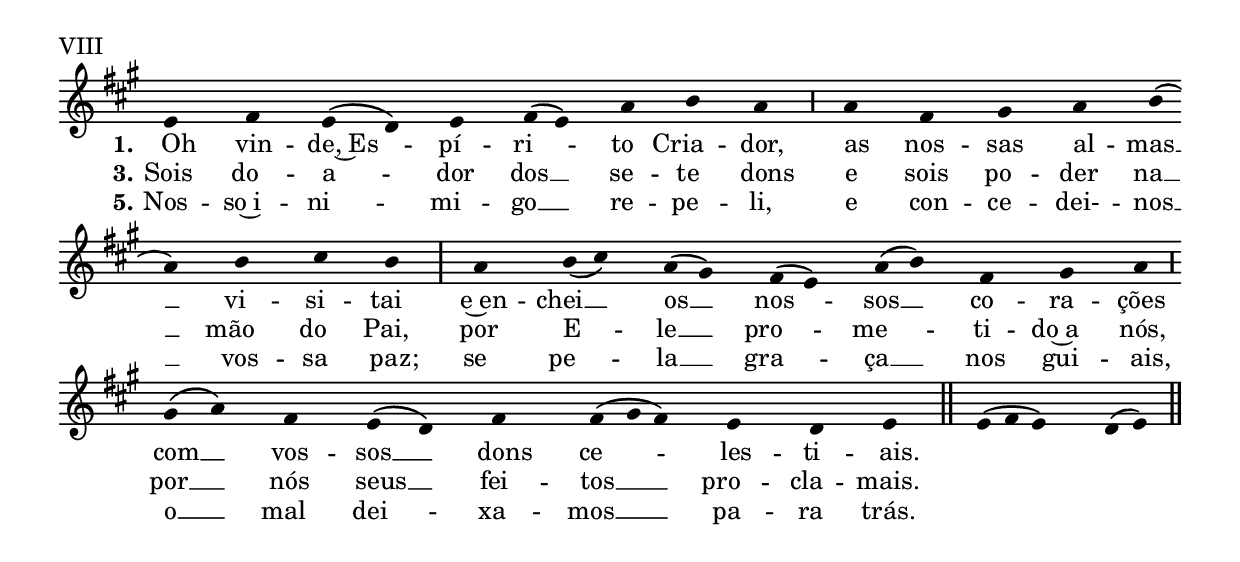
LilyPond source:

\version "2.24.1"

\include "gregorian.ly"
\include "../../../modules/lilypond/neums.ily"
\include "../../../modules/lilypond/spacing.ily"
\include "../../../modules/lilypond/layout.ily"
\include "../../../modules/lilypond/lyrics.ily"
\include "../../../modules/lilypond/symbols.ily"

hymnChant = \relative c'' {
  \AntiphonSignature
  \key c \major
  \C g a \CC g f \C g \CC a g \C c d c
  \divisioMaior
  \C c a b c \CC d c \C d e d
  \divisioMaxima
  c \CC d e \CC c b \CC a g \CC c d \C a b c
  \divisioMaior
  \CC b c \C a \CC g f \C a \CCC a b a \C g f g
  \finalis
  \CCC g a g \CC f g
  \finalis
}

hymnLyricsI = \lyricmode {
  \set stanza = "1."
  Oh vin -- de,~Es -- pí -- ri -- to Cria -- dor,
  as nos -- sas al -- mas __ vi -- si -- tai
  e~en -- chei __ os __ nos -- sos __ co -- ra -- ções
  com __ vos -- sos __ dons ce -- les -- ti -- ais.
}

hymnLyricsII = \lyricmode {
  \set stanza = "2."
  Vós sois cha -- ma -- do~o~In -- ter -- ces -- sor,
  do Deus ex -- cel -- so~o __ dom sem par,
  a fon -- te __ vi -- va,~o __ fo -- go,~o~a -- mor,
  a~un -- ção di -- vi -- na~e __ sa -- lu -- tar.
}

hymnLyricsIII = \lyricmode {
  \set stanza = "3."
  Sois do -- a -- dor dos __ se -- te dons
  e sois po -- der na __ mão do Pai,
  por E -- le __ pro -- me -- ti -- do~a nós,
  por __ nós seus __ fei -- tos __ pro -- cla -- mais.
}

hymnLyricsIV = \lyricmode {
  \set stanza = "4."
  A nos -- sa __ men -- te~i -- lu -- mi -- nai,
  os co -- ra -- ções en -- chei de~a -- mor,
  nos -- sa __ fra -- que -- za~en -- co -- ra -- jai,
  qual __ for -- ça~e __ -- ter -- na~e __ pro -- te -- tor.
}

hymnLyricsV = \lyricmode {
  \set stanza = "5."
  Nos -- so~i -- ni -- mi -- go __ re -- pe -- li,
  e con -- ce -- dei- -- nos __ vos -- sa paz;
  se pe -- la __ gra -- ça __ nos gui -- ais,
  o __ mal dei -- xa -- mos __ pa -- ra trás.
}

hymnLyricsVI = \lyricmode {
  \set stanza = "6."
  Ao Pai e~ao Fi -- lho __ Sal -- va -- dor
  por vós pos -- sa -- mos __ co -- nhe -- cer.
  Que pro -- ce -- deis __ do __ seu a -- mor
  fa -- zei- -- nos __ sem -- pre __ fir -- mes crer.
  A -- mém. __
}

\GregorianTranscriptionLayout

\score {
  \header {
    piece = "VIII"
  }

  \new GregorianTranscriptionStaff <<
    \new GregorianTranscriptionVoice = "hymn" {
      \transpose c a, \hymnChant
    }

    \new GregorianTranscriptionLyrics \lyricsto "hymn"
    \hymnLyricsI
    \new GregorianTranscriptionAltLyrics \lyricsto "hymn" \hymnLyricsII
    \new GregorianTranscriptionLyrics \lyricsto "hymn"
    \hymnLyricsIII
    \new GregorianTranscriptionAltLyrics \lyricsto "hymn" \hymnLyricsIV
    \new GregorianTranscriptionLyrics \lyricsto "hymn"
    \hymnLyricsV
    \new GregorianTranscriptionAltLyrics \lyricsto "hymn" \hymnLyricsVI
  >>
}